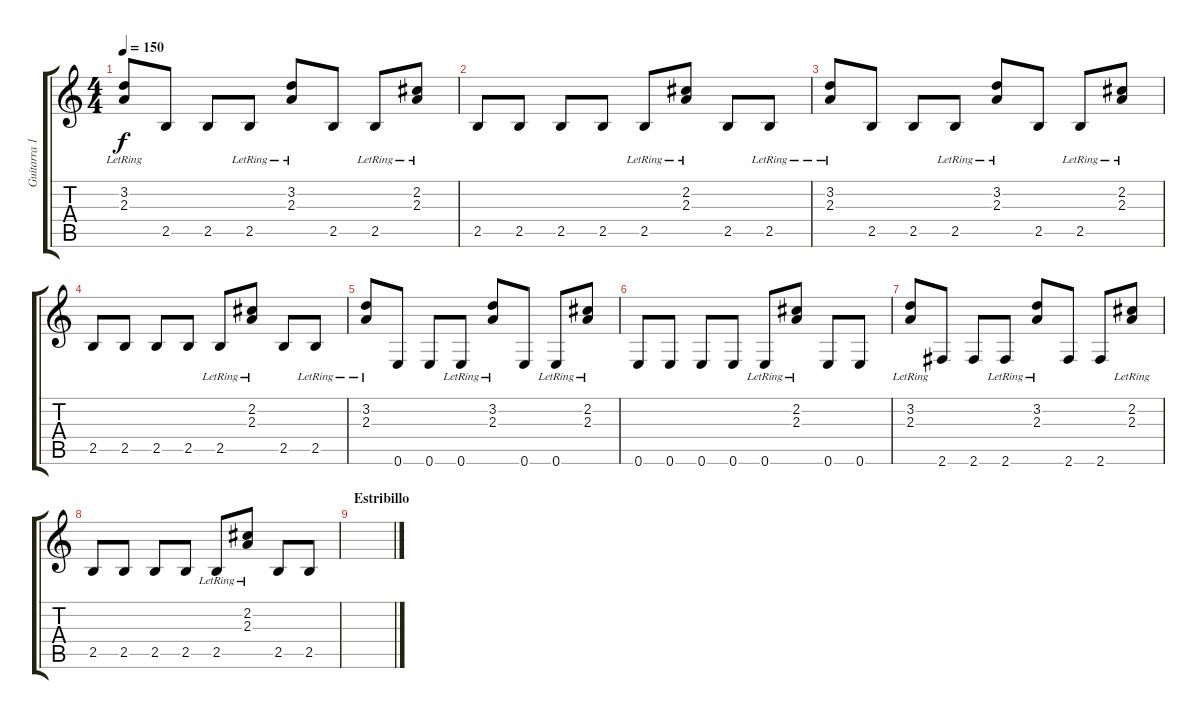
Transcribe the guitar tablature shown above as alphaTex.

\track ("Guitarra 1 (Doble)" "Guitarra 1") {instrument electricguitarclean}
\staff {score tabs}
\tuning (E4 B3 G3 D3 A2 E2) {hide}
\ts (4 4)
\tempo 150
\clef g2
\ks c
(3.2{lr} 2.3{lr}).8{dy f} 2.5.8 2.5.8 2.5{lr}.8 (3.2{lr} 2.3{lr}).8 2.5.8 2.5{lr}.8 (2.2{lr} 2.3{lr}).8 |
2.5.8 2.5.8 2.5.8 2.5.8 2.5{lr}.8 (2.2{lr} 2.3{lr}).8 2.5.8 2.5{lr}.8 |
(3.2{lr} 2.3{lr}).8 2.5.8 2.5.8 2.5{lr}.8 (3.2{lr} 2.3{lr}).8 2.5.8 2.5{lr}.8 (2.2{lr} 2.3{lr}).8 |
2.5.8 2.5.8 2.5.8 2.5.8 2.5{lr}.8 (2.2{lr} 2.3{lr}).8 2.5.8 2.5{lr}.8 |
(3.2{lr} 2.3{lr}).8 0.6.8 0.6.8 0.6{lr}.8 (3.2{lr} 2.3{lr}).8 0.6.8 0.6{lr}.8 (2.2{lr} 2.3{lr}).8 |
0.6.8 0.6.8 0.6.8 0.6.8 0.6{lr}.8 (2.2{lr} 2.3{lr}).8 0.6.8 0.6.8 |
(3.2{lr} 2.3{lr}).8 2.6.8 2.6.8 2.6{lr}.8 (3.2{lr} 2.3{lr}).8 2.6.8 2.6.8 (2.2{lr} 2.3{lr}).8 |
2.5.8 2.5.8 2.5.8 2.5.8 2.5{lr}.8 (2.2{lr} 2.3{lr}).8 2.5.8 2.5.8 |
\section ("" "Estribillo")
